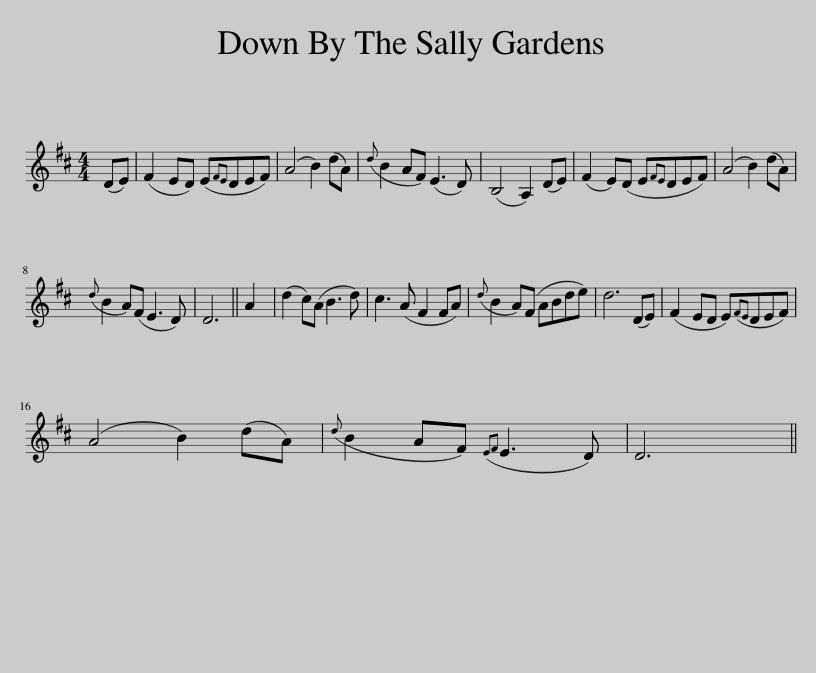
X:1
L:1/8
M:4/4
I:linebreak $
K:D
V:1 treble
V:1
 (DE) | (F2 ED) (E{FE}DEF) | (A4 B2) (dA) |({d} B2 AF) (E3 D) | (B,4 A,2) (DE) | %5
 (F2 E)(D E{FE}DEF) | (A4 B2) (dA) |$({d} B2 A)(F E3 D) | D6 || A2 | %10
 (d2 c)(A B3 d) | c3 (A F2 FA) |({d} B2 A)(F ABde) | d6 (DE) | (F2 ED E)({FE}DEF) |$ %15
 (A4 B2) (dA) |({d} B2 AF)({EF} E3 D) | D6 || %18
